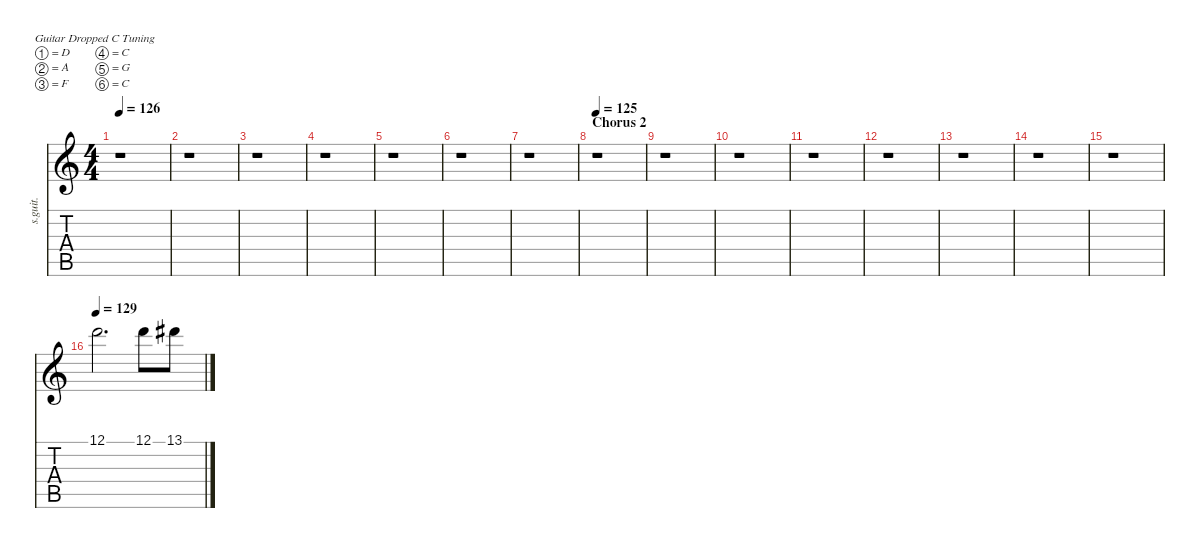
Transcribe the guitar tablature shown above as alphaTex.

\defaultSystemsLayout 4
\hideDynamics
\bracketExtendMode nobrackets
\track ("Daron Malakian | Acoustic Overdubs" "s.guit.") {instrument acousticguitarsteel}
\staff {score tabs}
\tuning (D4 A3 F3 C3 G2 C2)
\ts (4 4)
\tempo 126
\clef g2
\ks c
r.1{dy mf} |
r.1 |
r.1 |
r.1 |
r.1 |
r.1 |
r.1 |
\section ("" "Chorus 2")
\tempo 125
r.1 |
r.1 |
r.1 |
r.1 |
r.1 |
r.1 |
r.1 |
r.1 |
\tempo 129
12.1.2{d lyrics (0 "") lyrics (1 "") lyrics (2 "") lyrics (3 "") lyrics (4 "")} 12.1.8{lyrics (0 "") lyrics (1 "") lyrics (2 "") lyrics (3 "") lyrics (4 "")} 13.1{acc #}.8{lyrics (0 "") lyrics (1 "") lyrics (2 "") lyrics (3 "") lyrics (4 "")}
